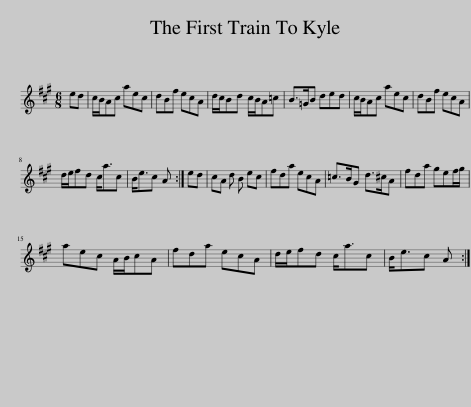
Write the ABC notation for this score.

X:1
L:1/8
M:6/8
I:linebreak $
K:A
V:1 treble
V:1
 ed | c/B/Ac aec | dBf ecA | d/c/Bd c/B/A=c | B>=GB ded | %5
 c/B/Ac aec | dBf ecA |$ d/e/fd c<ac | B<ec A :| ed | %10
 cA d B ec | fda ecA | =c>BG d>^cA | fda gef/g/ |$ aec A/B/cA | %15
 fda ecA | d/e/fd c<ac | B<ec A :| %18
